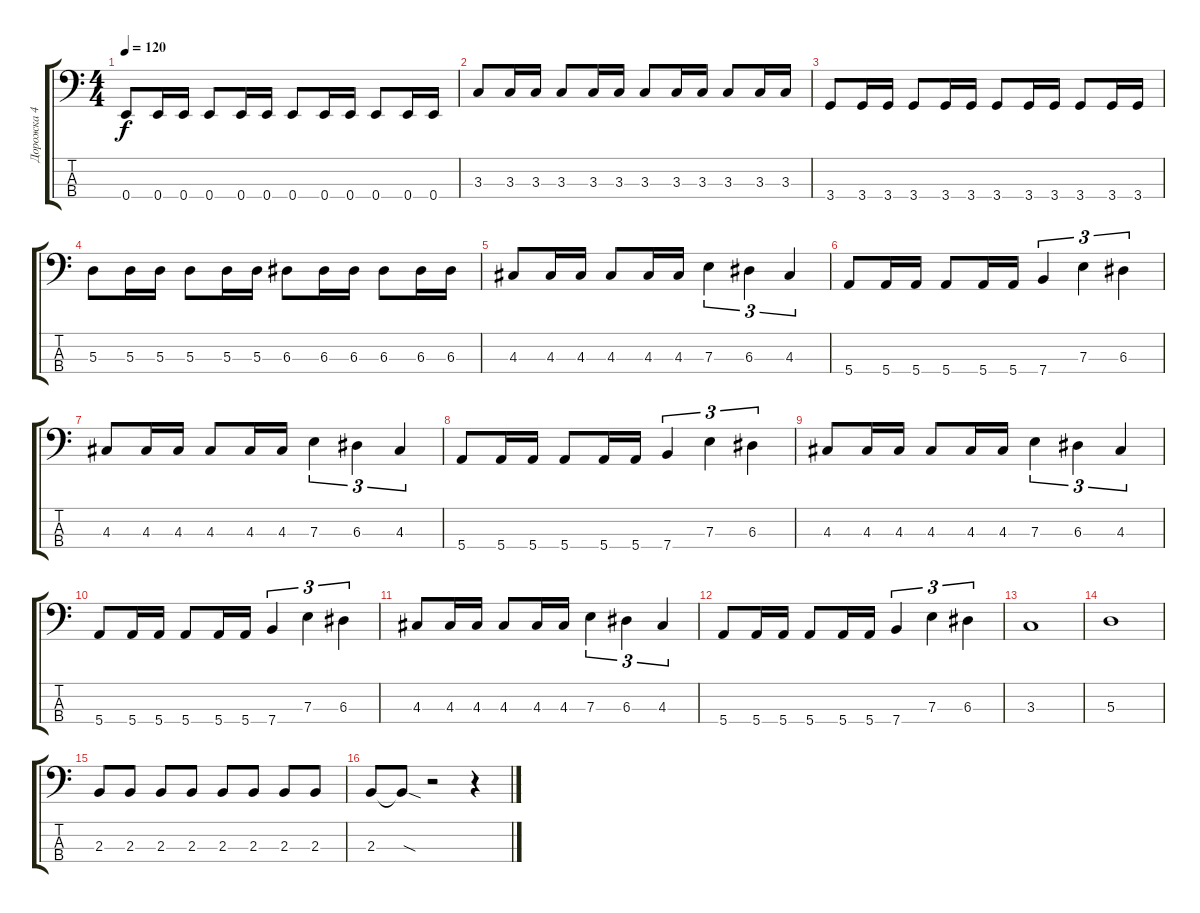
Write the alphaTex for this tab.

\track ("Дорожка 4" "Дорожка 4") {instrument electricbassfinger}
\staff {score tabs}
\tuning (G2 D2 A1 E1) {hide}
\ts (4 4)
\tempo 120
\clef f4
\ks c
0.4.8{dy f} 0.4.16 0.4.16 0.4.8 0.4.16 0.4.16 0.4.8 0.4.16 0.4.16 0.4.8 0.4.16 0.4.16 |
3.3.8 3.3.16 3.3.16 3.3.8 3.3.16 3.3.16 3.3.8 3.3.16 3.3.16 3.3.8 3.3.16 3.3.16 |
3.4.8 3.4.16 3.4.16 3.4.8 3.4.16 3.4.16 3.4.8 3.4.16 3.4.16 3.4.8 3.4.16 3.4.16 |
5.3.8 5.3.16 5.3.16 5.3.8 5.3.16 5.3.16 6.3.8 6.3.16 6.3.16 6.3.8 6.3.16 6.3.16 |
4.3.8 4.3.16 4.3.16 4.3.8 4.3.16 4.3.16 7.3.4{tu (3 2)} 6.3.4{tu (3 2)} 4.3.4{tu (3 2)} |
5.4.8 5.4.16 5.4.16 5.4.8 5.4.16 5.4.16 7.4.4{tu (3 2)} 7.3.4{tu (3 2)} 6.3.4{tu (3 2)} |
4.3.8 4.3.16 4.3.16 4.3.8 4.3.16 4.3.16 7.3.4{tu (3 2)} 6.3.4{tu (3 2)} 4.3.4{tu (3 2)} |
5.4.8 5.4.16 5.4.16 5.4.8 5.4.16 5.4.16 7.4.4{tu (3 2)} 7.3.4{tu (3 2)} 6.3.4{tu (3 2)} |
4.3.8 4.3.16 4.3.16 4.3.8 4.3.16 4.3.16 7.3.4{tu (3 2)} 6.3.4{tu (3 2)} 4.3.4{tu (3 2)} |
5.4.8 5.4.16 5.4.16 5.4.8 5.4.16 5.4.16 7.4.4{tu (3 2)} 7.3.4{tu (3 2)} 6.3.4{tu (3 2)} |
4.3.8 4.3.16 4.3.16 4.3.8 4.3.16 4.3.16 7.3.4{tu (3 2)} 6.3.4{tu (3 2)} 4.3.4{tu (3 2)} |
5.4.8 5.4.16 5.4.16 5.4.8 5.4.16 5.4.16 7.4.4{tu (3 2)} 7.3.4{tu (3 2)} 6.3.4{tu (3 2)} |
3.3.1 |
5.3.1 |
2.3.8 2.3.8 2.3.8 2.3.8 2.3.8 2.3.8 2.3.8 2.3.8 |
2.3.8 2.3{sod t}.8 r.2 r.4
